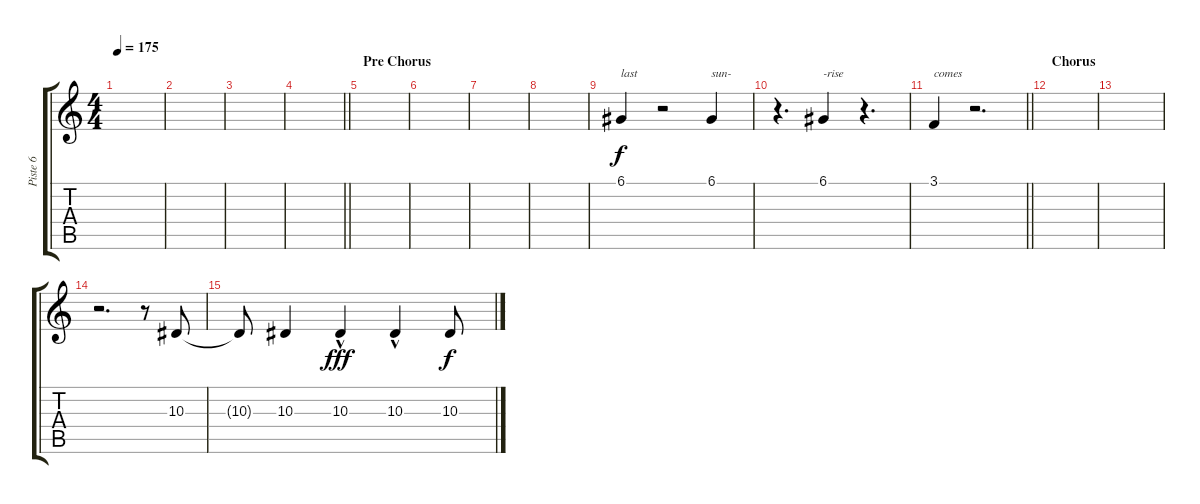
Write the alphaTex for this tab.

\track ("Piste 6" "Piste 6") {instrument flute}
\staff {score tabs}
\tuning (D4 A3 F3 C3 G2 C2) {hide}
\ts (4 4)
\tempo 175
\clef g2
\ks c
|
|
|
\barLineRight lightlight
|
\section ("" "Pre Chorus")
|
|
|
|
6.1.4{txt "last"} r.2 6.1.4{txt "sun-"} |
r.4{d} 6.1.4{txt "-rise"} r.4{d} |
\barLineRight lightlight
3.1.4{txt "comes"} r.2{d} |
\section ("" "Chorus")
|
|
r.2{d} r.8 10.3.8 |
10.3{t}.8 10.3.4 10.3{hac}.4{dy fff} 10.3{hac}.4 10.3.8{dy f}
